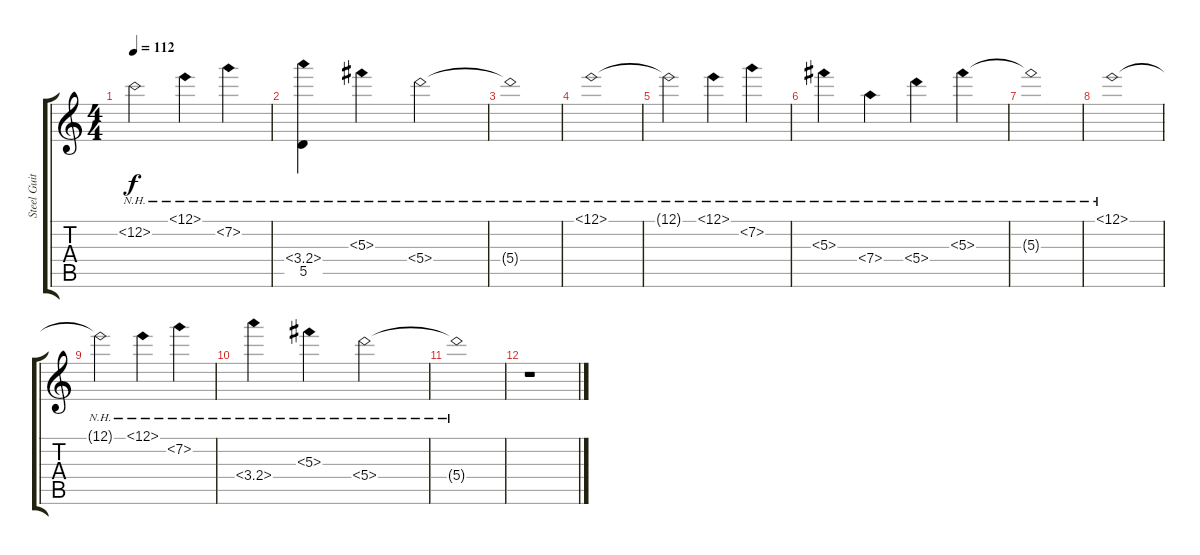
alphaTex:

\track ("Steel Guitar" "Steel Guit") {instrument acousticguitarsteel}
\staff {score tabs}
\tuning (E4 C4 Gb3 D3 A2 E2) {hide}
\ts (4 4)
\tempo 112
\clef g2
\ks c
12.2{nh t}.2{dy f} 12.1{nh}.4 7.2{nh}.4 |
(3.4{nh} 5.5).4 5.3{nh}.4 5.4{nh}.2 |
5.4{nh t}.1 |
12.1{nh}.1 |
12.1{nh t}.2 12.1{nh}.4 7.2{nh}.4 |
5.3{nh}.4 7.4{nh}.4 5.4{nh}.4 5.3{nh}.4 |
5.3{nh t}.1 |
12.1{nh}.1 |
12.1{nh t}.2 12.1{nh}.4 7.2{nh}.4 |
3.4{nh}.4 5.3{nh}.4 5.4{nh}.2 |
5.4{nh t}.1 |
r.1
